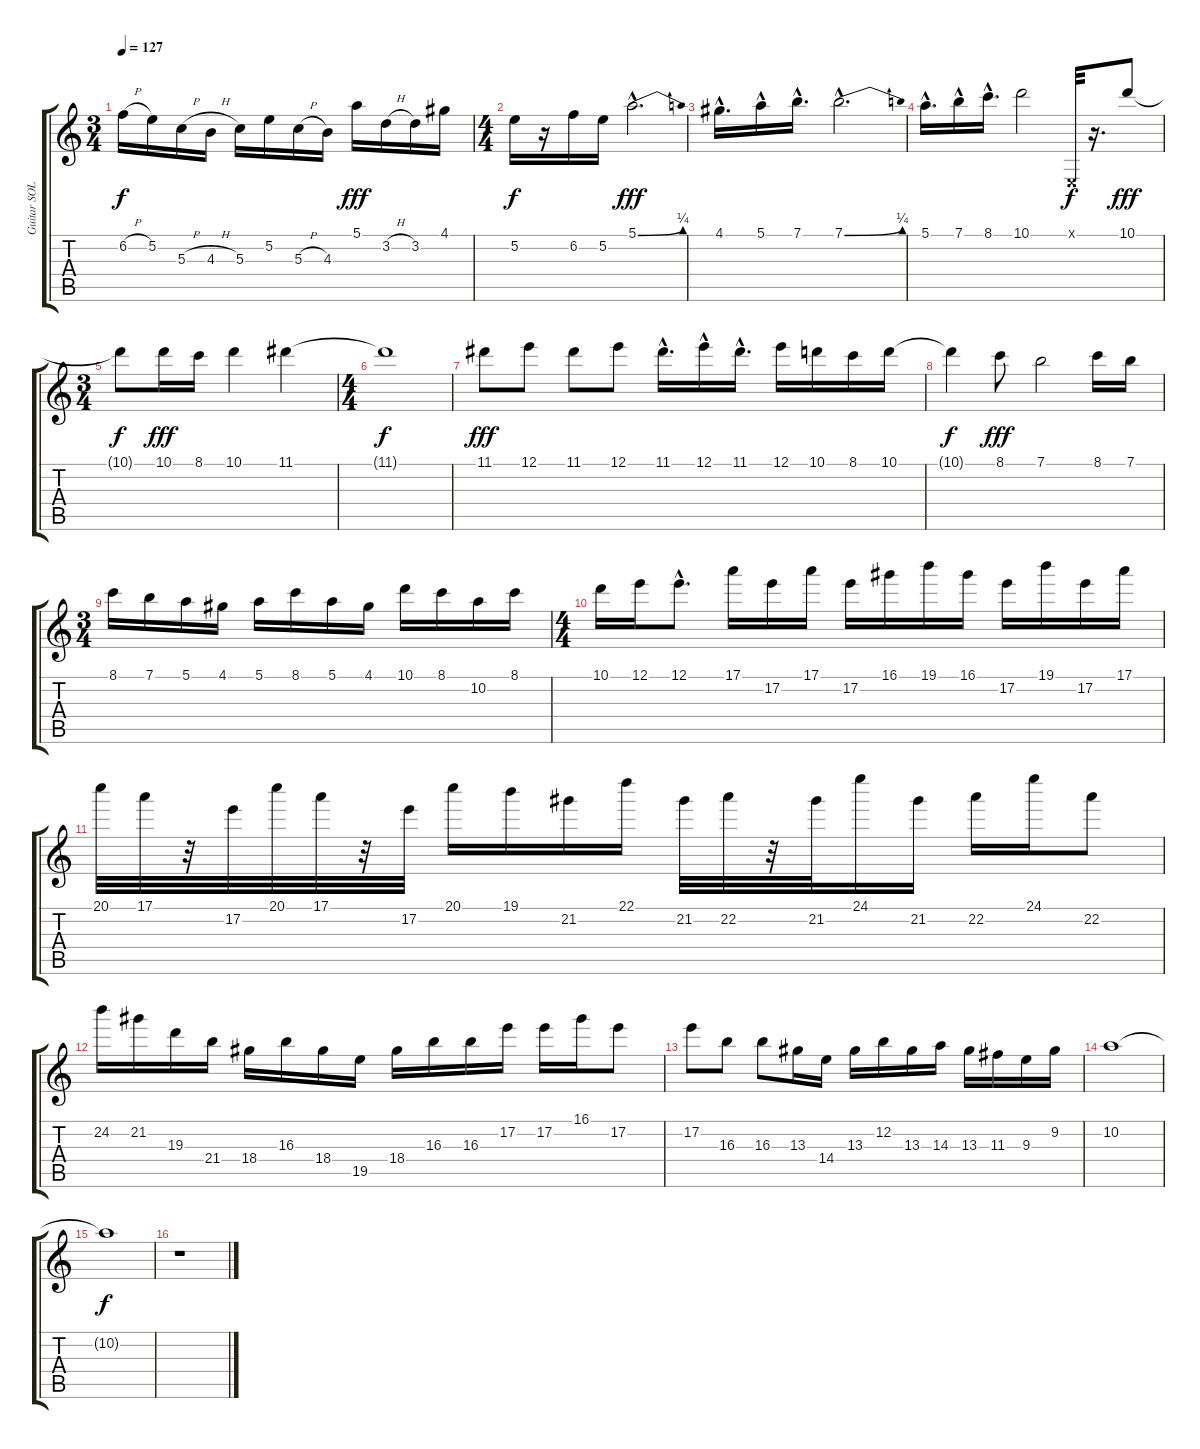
\track ("Guitar SOLO" "Guitar SOL") {instrument distortionguitar}
\staff {score tabs}
\tuning (E4 B3 G3 D3 A2 E2) {hide}
\ts (3 4)
\tempo 127
\clef g2
\ks c
6.2{h}.16{dy f} 5.2.16 5.3{h}.16 4.3{h}.16 5.3.16 5.2.16 5.3{h}.16 4.3.16 5.1.16{dy fff} 3.2{h}.16 3.2.16 4.1.16 |
\ts (4 4)
5.2.16{dy f} r.16 6.2.16 5.2.16 5.1{be (bend 0 0 60 1) hac}.2{d dy fff} |
4.1{hac}.16{d} 5.1{hac}.16 7.1{hac}.16{d} 7.1{be (bend 0 0 60 1) hac}.2{d} |
5.1{hac}.16{d} 7.1{hac}.16 8.1{hac}.16{d} 10.1.2 -24.1{x}.32{dy f} r.16{d} 10.1.8{dy fff} |
\ts (3 4)
10.1{t}.8{dy f} 10.1.16{dy fff} 8.1.16 10.1.4 11.1.4 |
\ts (4 4)
11.1{t}.1{dy f} |
11.1.8{dy fff} 12.1.8 11.1.8 12.1.8 11.1{hac}.16{d} 12.1{hac}.16 11.1{hac}.16{d} 12.1.16 10.1.16 8.1.16 10.1.16 |
10.1{t}.4{dy f} 8.1.8{dy fff} 7.1.2 8.1.16 7.1.16 |
\ts (3 4)
8.1.16 7.1.16 5.1.16 4.1.16 5.1.16 8.1.16 5.1.16 4.1.16 10.1.16 8.1.16 10.2.16 8.1.16 |
\ts (4 4)
10.1.16 12.1.16 12.1{hac}.8{d} 17.1.16 17.2.16 17.1.16 17.2.16 16.1.16 19.1.16 16.1.16 17.2.16 19.1.16 17.2.16 17.1.16 |
20.1.32 17.1.32 r.32 17.2.32 20.1.32 17.1.32 r.32 17.2.32 20.1.16 19.1.16 21.2.16 22.1.16 21.2.32 22.2.32 r.32 21.2.32 24.1.16 21.2.16 22.2.16 24.1.16 22.2.8 |
24.2.16 21.2.16 19.3.16 21.4.16 18.4.16 16.3.16 18.4.16 19.5.16 18.4.16 16.3.16 16.3.16 17.2.16 17.2.16 16.1.16 17.2.8 |
17.2.8 16.3.8 16.3.8 13.3.16 14.4.16 13.3.16 12.2.16 13.3.16 14.3.16 13.3.16 11.3.16 9.3.16 9.2.16 |
10.2.1 |
10.2{t}.1{dy f} |
r.1
